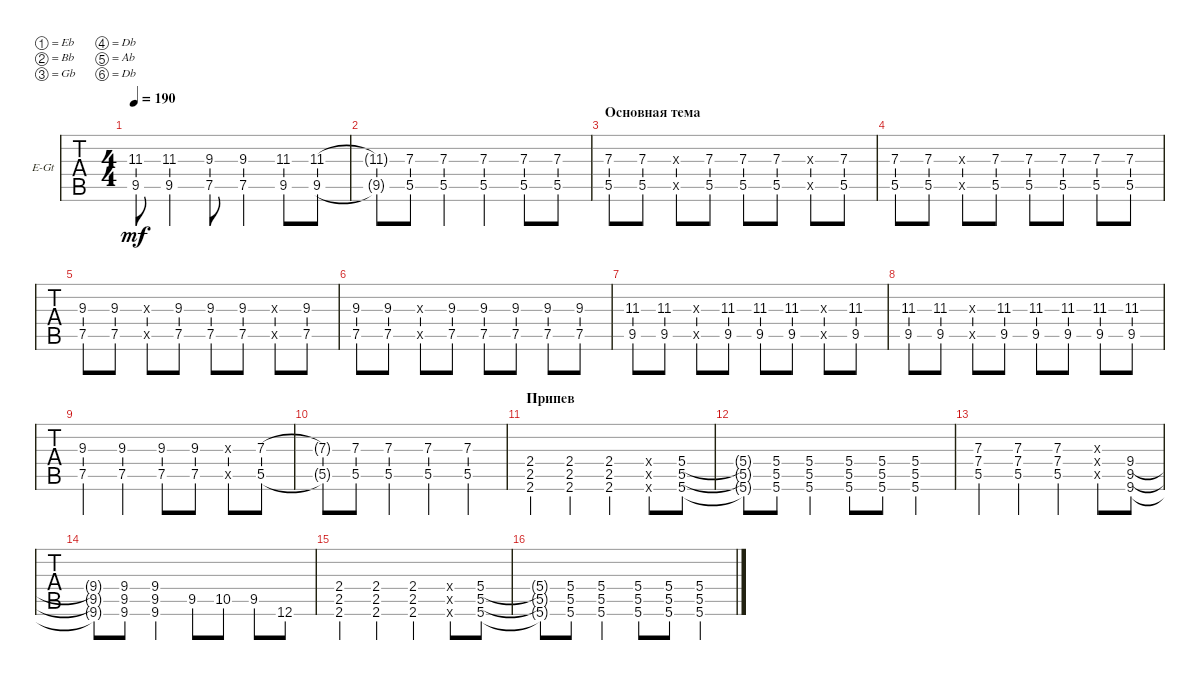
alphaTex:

\defaultSystemsLayout 4
\bracketExtendMode groupsimilarinstruments
\firstSystemTrackNameOrientation horizontal
\otherSystemsTrackNameOrientation horizontal
\track ("Electric Guitar" "E-Gt") {instrument distortionguitar}
\staff {tabs}
\tuning (Eb4 Bb3 Gb3 Db3 Ab2 Db2)
\ts (4 4)
\tempo 190
\clef g2
\ks c
(11.3 9.5).8{dy mf} (11.3 9.5).4 (9.3 7.5).8 (9.3 7.5).4 (11.3 9.5).8 (11.3 9.5).8 |
(11.3{t} 9.5{t}).8 (7.3 5.5).8 (7.3 5.5).4 (5.5 7.3).4 (7.3 5.5).8 (7.3 5.5).8 |
\section ("" "Основная тема")
(5.5 7.3).8 (5.5 7.3).8 (5.5{x} 7.3{x}).8 (5.5 7.3).8 (5.5 7.3).8 (5.5 7.3).8 (7.3{x} 5.5{x}).8 (5.5 7.3).8 |
(5.5 7.3).8 (5.5 7.3).8 (5.5{x} 7.3{x}).8 (5.5 7.3).8 (5.5 7.3).8 (5.5 7.3).8 (7.3 5.5).8 (5.5 7.3).8 |
(7.5 9.3).8 (7.5 9.3).8 (7.5{x} 9.3{x}).8 (7.5 9.3).8 (7.5 9.3).8 (7.5 9.3).8 (9.3{x} 7.5{x}).8 (7.5 9.3).8 |
(7.5 9.3).8 (7.5 9.3).8 (7.5{x} 9.3{x}).8 (7.5 9.3).8 (7.5 9.3).8 (7.5 9.3).8 (9.3 7.5).8 (7.5 9.3).8 |
(9.5 11.3).8 (9.5 11.3).8 (9.5{x} 11.3{x}).8 (9.5 11.3).8 (9.5 11.3).8 (9.5 11.3).8 (9.5{x} 11.3{x}).8 (9.5 11.3).8 |
(9.5 11.3).8 (9.5 11.3).8 (9.5{x} 11.3{x}).8 (9.5 11.3).8 (9.5 11.3).8 (9.5 11.3).8 (9.5 11.3).8 (9.5 11.3).8 |
(7.5 9.3).4 (7.5 9.3).4 (7.5 9.3).8 (7.5 9.3).8 (7.5{x} 7.3{x}).8 (5.5 7.3).8 |
(5.5{t} 7.3{t}).8 (5.5 7.3).8 (5.5 7.3).4 (5.5 7.3).4 (5.5 7.3).4 |
\section ("" "Припев")
(2.6 2.5 2.4).4 (2.6 2.5 2.4).4 (2.6 2.4 2.5).4 (2.6{x} 2.5{x} 2.4{x}).8 (5.6 5.4 5.5).8 |
(5.6{t} 5.4{t} 5.5{t}).8 (5.6 5.5 5.4).8 (5.6 5.5 5.4).4 (5.6 5.5 5.4).8 (5.6 5.5 5.4).8 (5.6 5.5 5.4).4 |
(5.5 7.4 7.3).4 (5.5 7.4 7.3).4 (7.4 5.5 7.3).4 (5.5{x} 7.4{x} 7.3{x}).8 (9.6 9.4 9.5).8 |
(9.6{t} 9.4{t} 9.5{t}).8 (9.6 9.5 9.4).8 (9.6 9.5 9.4).4 9.5.8 10.5.8 9.5.8 12.6.8 |
(2.6 2.5 2.4).4 (2.6 2.5 2.4).4 (2.6 2.4 2.5).4 (2.6{x} 2.5{x} 2.4{x}).8 (5.6 5.4 5.5).8 |
(5.6{t} 5.4{t} 5.5{t}).8 (5.6 5.5 5.4).8 (5.6 5.5 5.4).4 (5.6 5.5 5.4).8 (5.6 5.5 5.4).8 (5.6 5.5 5.4).4
